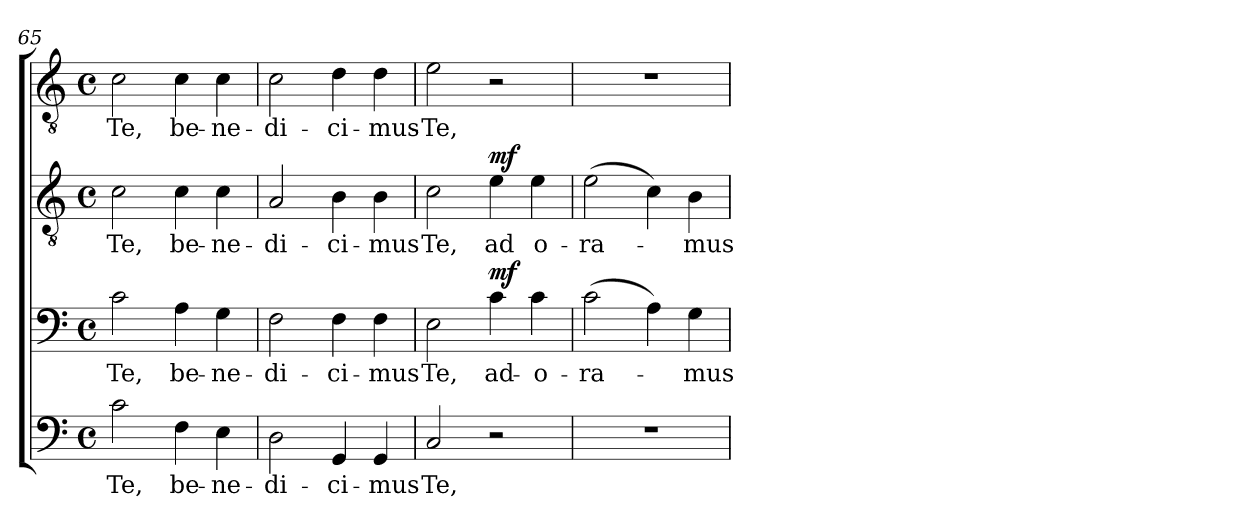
**kern	**text	**kern	**text	**dynam	**kern	**text	**dynam	**kern	**text
*part4	*part4	*part3	*part3	*part3	*part2	*part2	*part2	*part1	*part1
*staff4	*staff4	*staff3	*staff3	*staff3	*staff2	*staff2	*staff2	*staff1	*staff1
*clefF4	*	*clefF4	*	*	*clefGv2	*	*	*clefGv2	*
*k[]	*	*k[]	*	*	*k[]	*	*	*k[]	*
*C:	*	*C:	*	*	*C:	*	*	*C:	*
*M4/4	*	*M4/4	*	*	*M4/4	*	*	*M4/4	*
*met(c)	*	*met(c)	*	*	*met(c)	*	*	*met(c)	*
=65	=65	=65	=65	=65	=65	=65	=65	=65	=65
!	!LO:LY:b	!	!LO:LY:b	!	!	!LO:LY:b	!	!	!LO:LY:b
2c\	Te,	2c\	Te,	.	2c\	Te,	.	2c\	Te,
!	!LO:LY:b	!	!LO:LY:b	!	!	!LO:LY:b	!	!	!LO:LY:b
4F\	be-	4A\	be-	.	4c\	be-	.	4c\	be-
!	!LO:LY:b	!	!LO:LY:b	!	!	!LO:LY:b	!	!	!LO:LY:b
4E\	-ne-	4G\	-ne-	.	4c\	-ne-	.	4c\	-ne-
=66	=66	=66	=66	=66	=66	=66	=66	=66	=66
!	!LO:LY:b	!	!LO:LY:b	!	!	!LO:LY:b	!	!	!LO:LY:b
2D\	-di-	2F\	-di-	.	2A/	-di-	.	2c\	-di-
!	!LO:LY:b	!	!LO:LY:b	!	!	!LO:LY:b	!	!	!LO:LY:b
4GG/	-ci-	4F\	-ci-	.	4B\	-ci-	.	4d\	-ci-
!	!LO:LY:b	!	!LO:LY:b	!	!	!LO:LY:b	!	!	!LO:LY:b
4GG/	-mus	4F\	-mus	.	4B\	-mus	.	4d\	-mus-
=67	=67	=67	=67	=67	=67	=67	=67	=67	=67
!	!LO:LY:b	!	!LO:LY:b	!	!	!LO:LY:b	!	!	!LO:LY:b
2C/	Te,	2E\	Te,	.	2c\	Te,	.	2e\	-Te,
!	!	!	!LO:LY:b	!LO:DY:a	!	!LO:LY:b	!LO:DY:a	!	!
2r	.	4c\	ad-	mf	4e\	ad	mf	2r	.
!	!	!	!LO:LY:b	!	!	!LO:LY:b	!	!	!
.	.	4c\	-o-	.	4e\	o-	.	.	.
!!LO:PB:g=z
=68	=68	=68	=68	=68	=68	=68	=68	=68	=68
!	!	!	!LO:LY:b	!	!	!LO:LY:b	!	!	!
1r	.	(>2c\	-ra-	.	(>2e\	-ra-	.	1r	.
.	.	4A\)	.	.	4c\)	.	.	.	.
!	!	!	!LO:LY:b	!	!	!LO:LY:b	!	!	!
.	.	4G\	-mus	.	4B\	-mus	.	.	.
=	=	=	=	=	=	=	=	=	=
*-	*-	*-	*-	*-	*-	*-	*-	*-	*-
